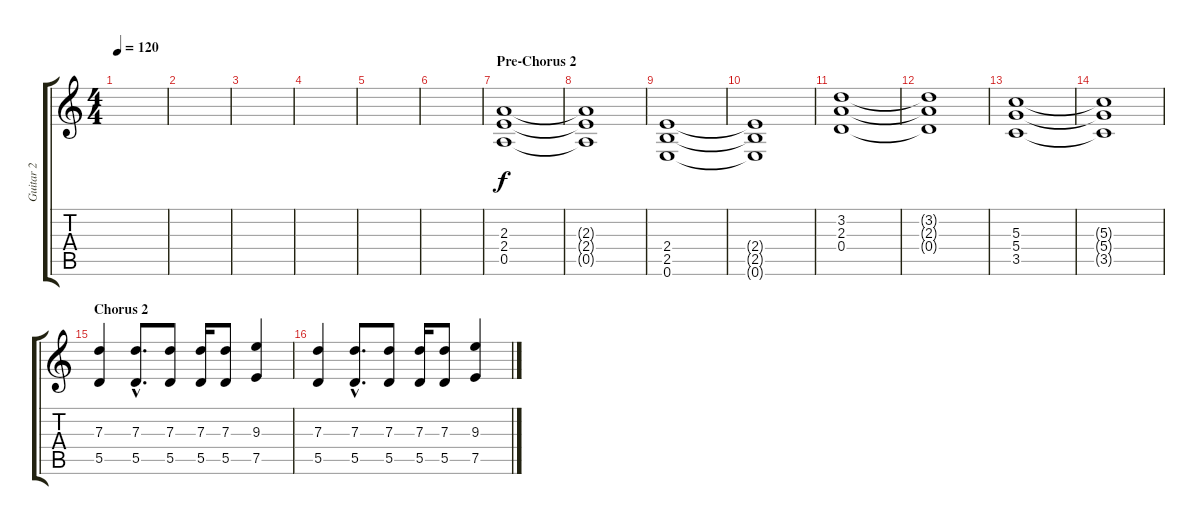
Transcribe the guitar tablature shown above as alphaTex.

\track ("Guitar 2" "Guitar 2") {instrument distortionguitar}
\staff {score tabs}
\tuning (E4 B3 G3 D3 A2 E2) {hide}
\ts (4 4)
\tempo 120
\clef g2
\ks c
|
|
|
|
|
|
\section ("" "Pre-Chorus 2")
(2.3 2.4 0.5).1 |
(2.3{t} 2.4{t} 0.5{t}).1 |
(2.4 2.5 0.6).1 |
(2.4{t} 2.5{t} 0.6{t}).1 |
(3.2 2.3 0.4).1 |
(3.2{t} 2.3{t} 0.4{t}).1 |
(5.3 5.4 3.5).1 |
(5.3{t} 5.4{t} 3.5{t}).1 |
\section ("" "Chorus 2")
(7.3 5.5).4 (7.3{hac} 5.5{hac}).8{d} (7.3 5.5).8 (7.3 5.5).16 (7.3 5.5).8 (9.3 7.5).4 |
(7.3 5.5).4 (7.3{hac} 5.5{hac}).8{d} (7.3 5.5).8 (7.3 5.5).16 (7.3 5.5).8 (9.3 7.5).4
